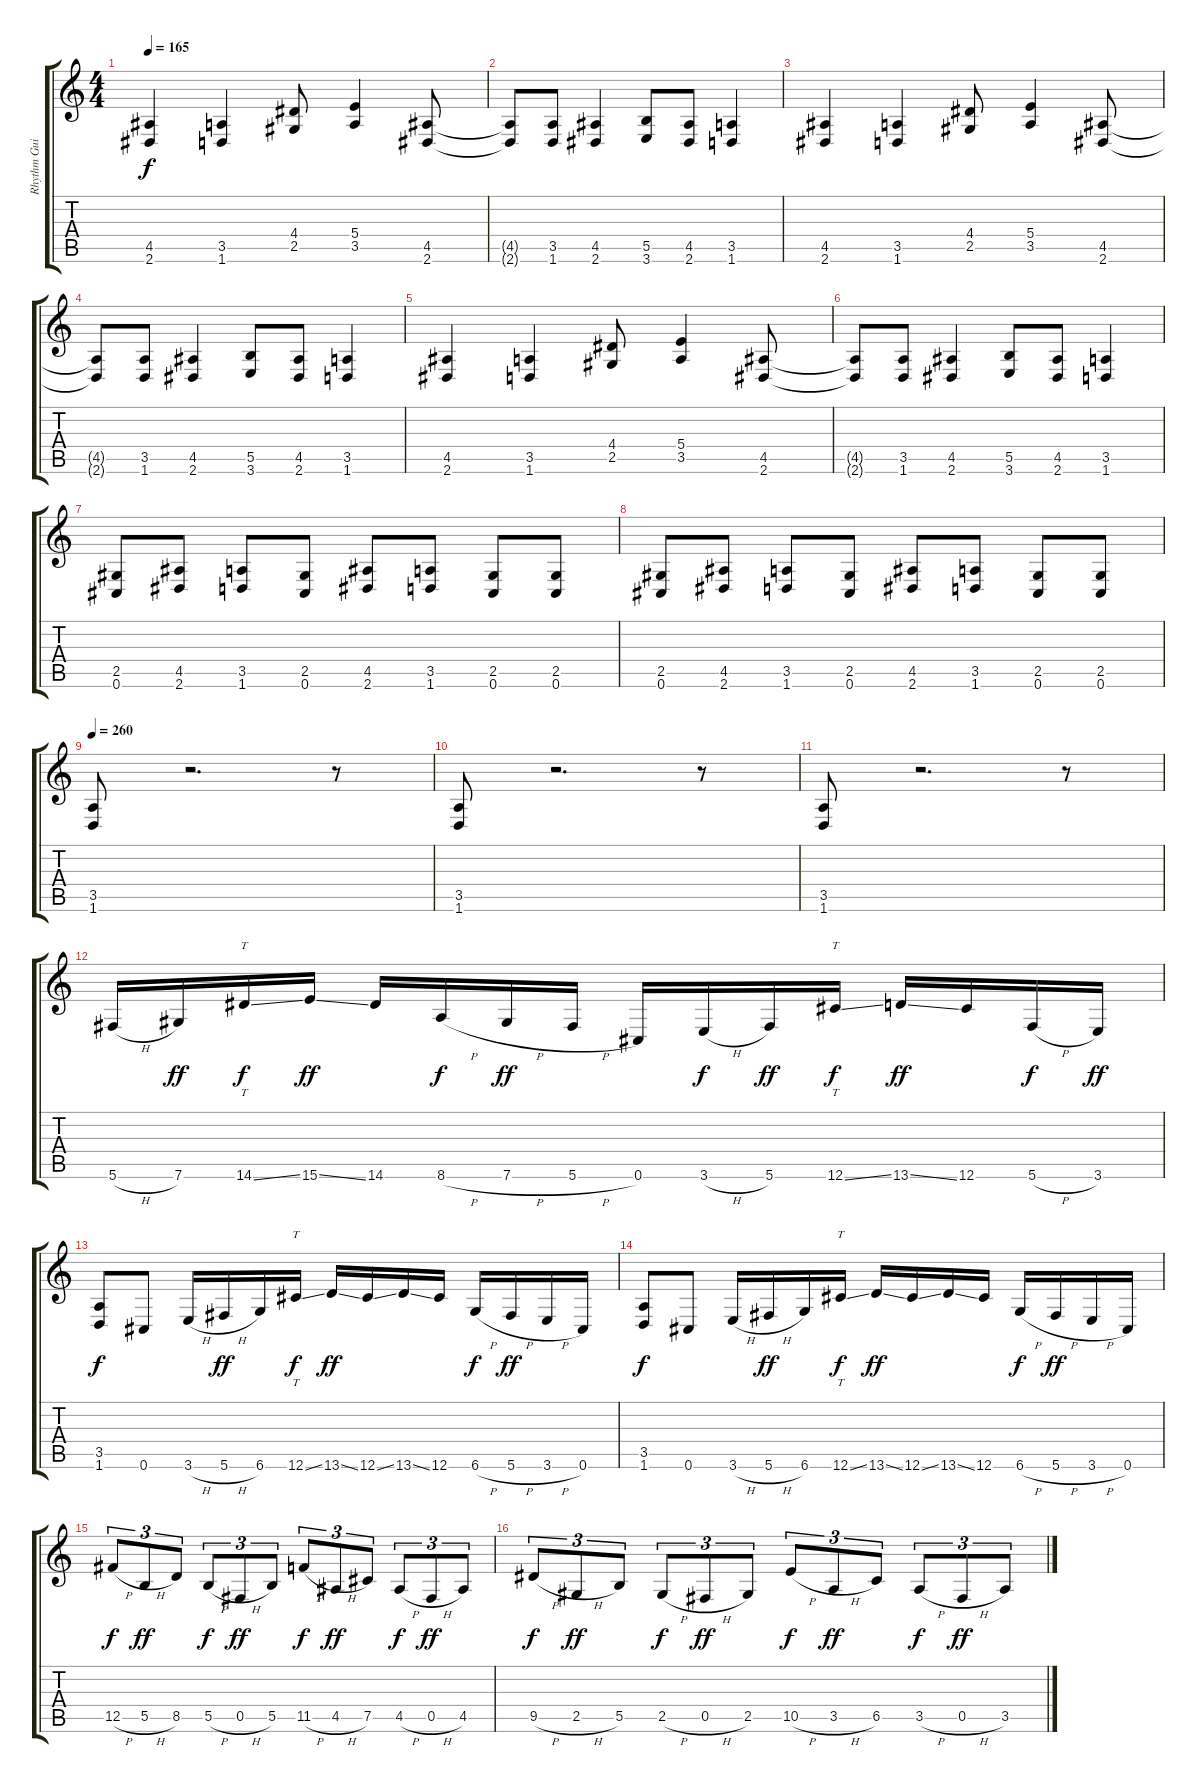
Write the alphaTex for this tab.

\track ("Rhythm Guitar" "Rhythm Gui") {instrument overdrivenguitar}
\staff {score tabs}
\tuning (Db4 Ab3 E3 B2 Gb2 Db2) {hide}
\ts (4 4)
\tempo 165
\clef g2
\ks c
(4.5 2.6).4{dy f} (3.5 1.6).4 (4.4 2.5).8 (5.4 3.5).4 (4.5 2.6).8 |
(4.5{t} 2.6{t}).8 (3.5 1.6).8 (4.5 2.6).4 (5.5 3.6).8 (4.5 2.6).8 (3.5 1.6).4 |
(4.5 2.6).4 (3.5 1.6).4 (4.4 2.5).8 (5.4 3.5).4 (4.5 2.6).8 |
(4.5{t} 2.6{t}).8 (3.5 1.6).8 (4.5 2.6).4 (5.5 3.6).8 (4.5 2.6).8 (3.5 1.6).4 |
(4.5 2.6).4 (3.5 1.6).4 (4.4 2.5).8 (5.4 3.5).4 (4.5 2.6).8 |
(4.5{t} 2.6{t}).8 (3.5 1.6).8 (4.5 2.6).4 (5.5 3.6).8 (4.5 2.6).8 (3.5 1.6).4 |
(2.5 0.6).8 (4.5 2.6).8 (3.5 1.6).8 (2.5 0.6).8 (4.5 2.6).8 (3.5 1.6).8 (2.5 0.6).8 (2.5 0.6).8 |
(2.5 0.6).8 (4.5 2.6).8 (3.5 1.6).8 (2.5 0.6).8 (4.5 2.6).8 (3.5 1.6).8 (2.5 0.6).8 (2.5 0.6).8 |
\tempo 260
(3.5 1.6).8{volume 15} r.2{d} r.8 |
(3.5 1.6).8 r.2{d} r.8 |
(3.5 1.6).8 r.2{d} r.8 |
5.6{h}.16 7.6.16{dy ff} 14.6{ss}.16{tt dy f} 15.6{ss}.16{dy ff} 14.6.16 8.6{h}.16{dy f} 7.6{h}.16{dy ff} 5.6{h}.16 0.6.16 3.6{h}.16{dy f} 5.6.16{dy ff} 12.6{ss}.16{tt dy f} 13.6{ss}.16{dy ff} 12.6.16 5.6{h}.16{dy f} 3.6.16{dy ff} |
(3.5 1.6).8{dy f} 0.6.8 3.6{h}.16 5.6{h}.16{dy ff} 6.6.16 12.6{ss}.16{tt dy f} 13.6{ss}.16{dy ff} 12.6{ss}.16 13.6{ss}.16 12.6.16 6.6{h}.16{dy f} 5.6{h}.16{dy ff} 3.6{h}.16 0.6.16 |
(3.5 1.6).8{dy f} 0.6.8 3.6{h}.16 5.6{h}.16{dy ff} 6.6.16 12.6{ss}.16{tt dy f} 13.6{ss}.16{dy ff} 12.6{ss}.16 13.6{ss}.16 12.6.16 6.6{h}.16{dy f} 5.6{h}.16{dy ff} 3.6{h}.16 0.6.16 |
12.5{h}.8{tu (3 2) dy f} 5.5{h}.8{tu (3 2) dy ff} 8.5.8{tu (3 2)} 5.5{h}.8{tu (3 2) dy f} 0.5{h}.8{tu (3 2) dy ff} 5.5.8{tu (3 2)} 11.5{h}.8{tu (3 2) dy f} 4.5{h}.8{tu (3 2) dy ff} 7.5.8{tu (3 2)} 4.5{h}.8{tu (3 2) dy f} 0.5{h}.8{tu (3 2) dy ff} 4.5.8{tu (3 2)} |
9.5{h}.8{tu (3 2) dy f} 2.5{h}.8{tu (3 2) dy ff} 5.5.8{tu (3 2)} 2.5{h}.8{tu (3 2) dy f} 0.5{h}.8{tu (3 2) dy ff} 2.5.8{tu (3 2)} 10.5{h}.8{tu (3 2) dy f} 3.5{h}.8{tu (3 2) dy ff} 6.5.8{tu (3 2)} 3.5{h}.8{tu (3 2) dy f} 0.5{h}.8{tu (3 2) dy ff} 3.5.8{tu (3 2)}
